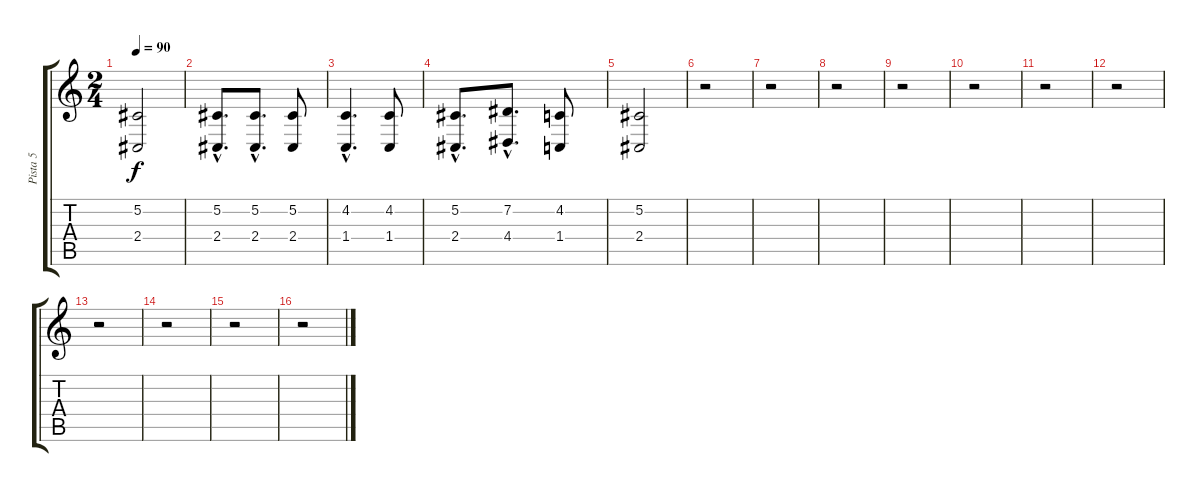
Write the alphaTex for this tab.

\track ("Pista 5" "Pista 5") {instrument stringensemble1}
\staff {score tabs}
\tuning (Db4 Ab3 E3 B2 Gb2 Db2) {hide}
\ts (2 4)
\tempo 90
\clef g2
\ks c
(5.2 2.4).2{dy f} |
(5.2{hac} 2.4{hac}).8{d} (5.2{hac} 2.4{hac}).8{d} (5.2 2.4).8 |
(4.2{hac} 1.4{hac}).4{d} (4.2 1.4).8 |
(5.2{hac} 2.4{hac}).8{d} (7.2{hac} 4.4{hac}).8{d} (4.2 1.4).8 |
(5.2 2.4).2 |
r.2 |
r.2 |
r.2 |
r.2 |
r.2 |
r.2 |
r.2 |
r.2 |
r.2 |
r.2 |
r.2
